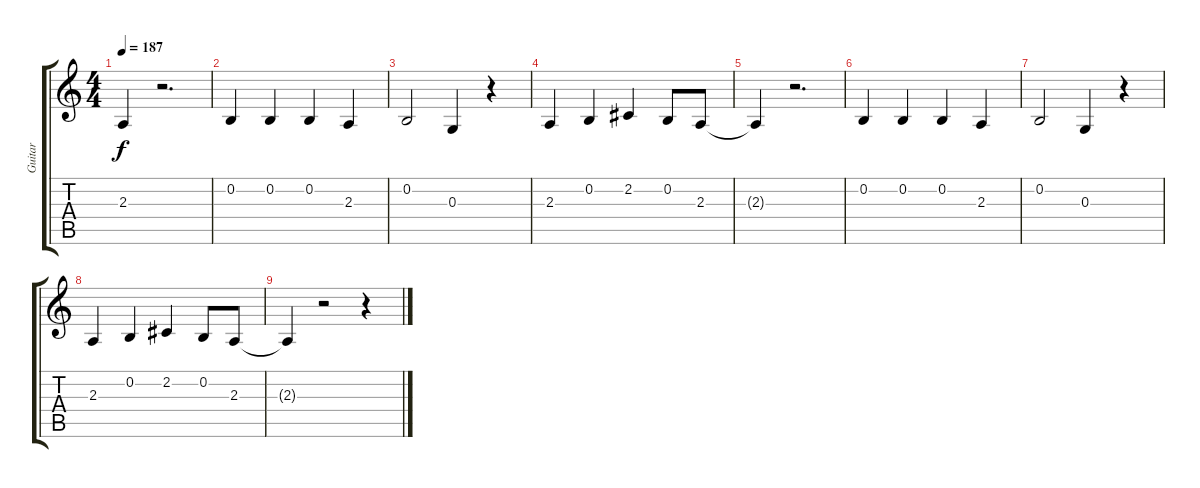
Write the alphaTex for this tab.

\track ("Guitar" "Guitar") {instrument acousticgrandpiano}
\staff {score tabs}
\tuning (E4 B3 G3 D3 A2 E2) {hide}
\ts (4 4)
\tempo 187
\clef g2
\ks c
2.3{t}.4{dy f} r.2{d} |
0.2.4 0.2.4 0.2.4 2.3.4 |
0.2.2 0.3.4 r.4 |
2.3.4 0.2.4 2.2.4 0.2.8 2.3.8 |
2.3{t}.4 r.2{d} |
0.2.4 0.2.4 0.2.4 2.3.4 |
0.2.2 0.3.4 r.4 |
2.3.4 0.2.4 2.2.4 0.2.8 2.3.8 |
2.3{t}.4 r.2 r.4
